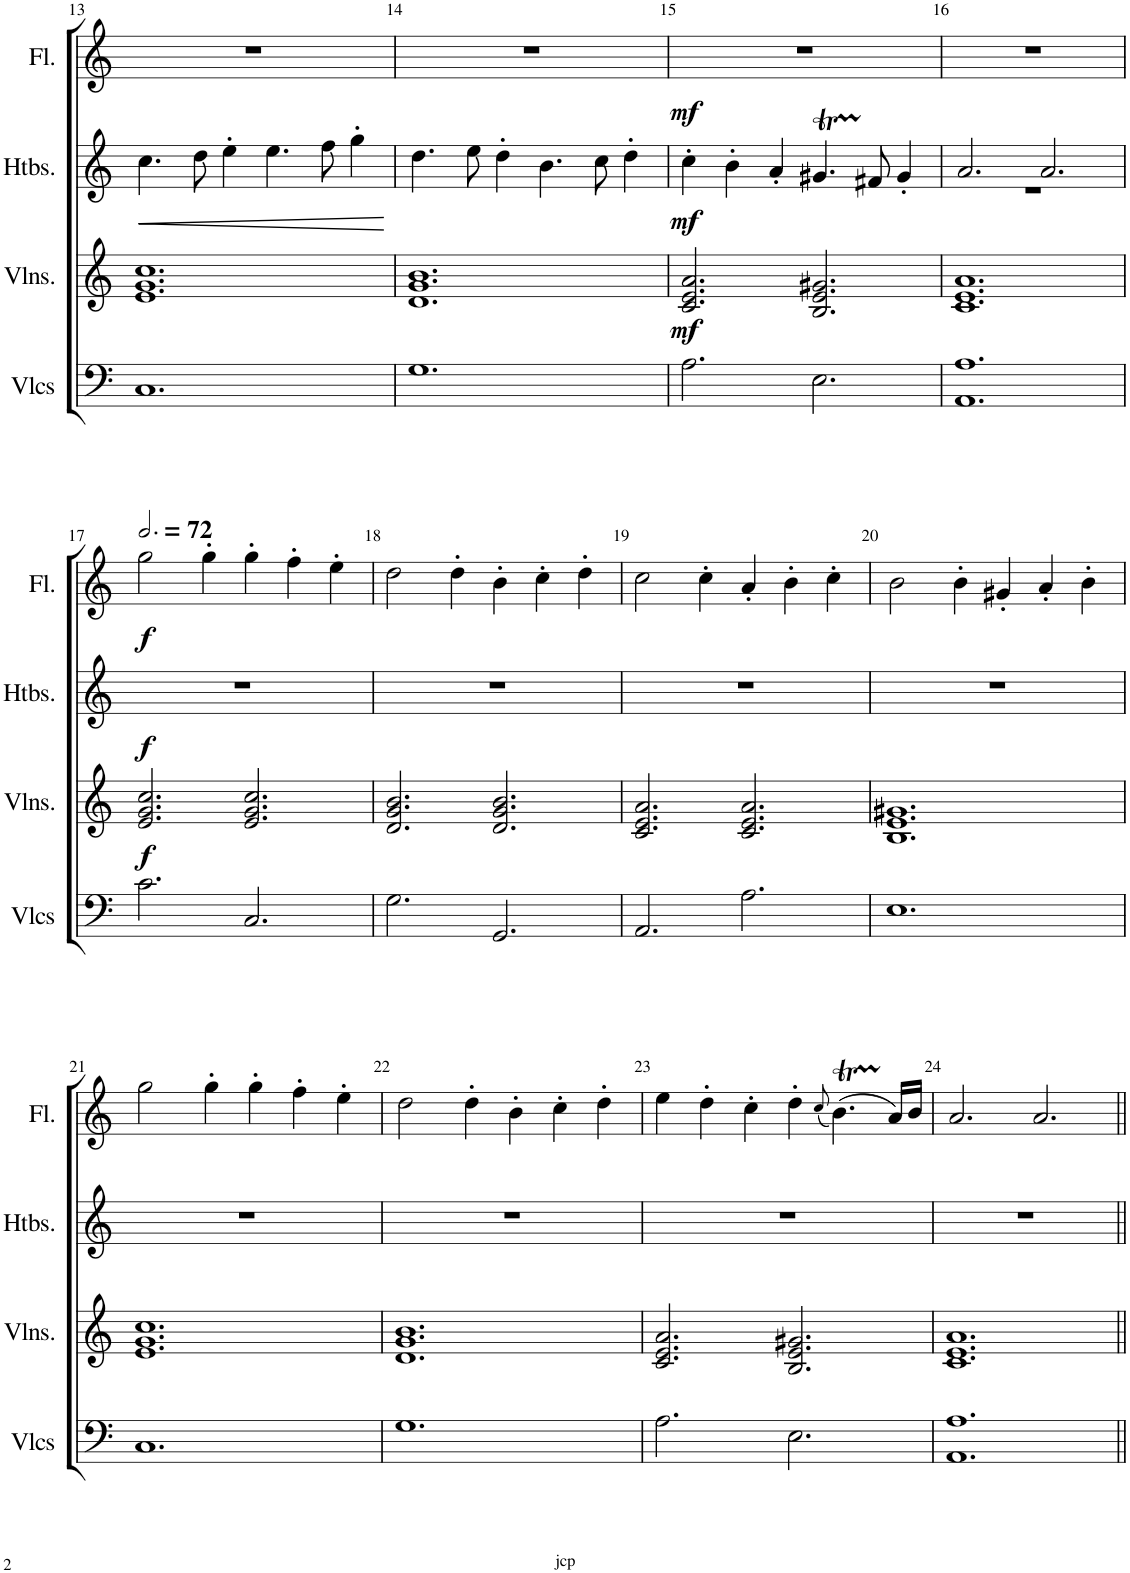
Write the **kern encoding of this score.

**kern	**kern	**dynam	**kern	**dynam	**kern	**dynam
*part4	*part3	*part3	*part2	*part2	*part1	*part1
*staff4	*staff3	*staff3	*staff2	*staff2	*staff1	*staff1
*I"Violoncelles	*I"Violons	*	*I"Hautbois	*	*I"Flûte	*
*I'Vlcs	*I'Vlns.	*	*I'Htbs.	*	*I'Fl.	*
!!LO:PB:g=z
*clefF4	*clefG2	*	*clefG2	*	*clefG2	*
*k[]	*k[]	*	*k[]	*	*k[]	*
*M6/4	*M6/4	*	*M6/4	*	*M6/4	*
=13	=13	=13	=13	=13	=13	=13
!	!	!	!	!LO:HP:b	!	!
1.C	1.e 1.g 1.cc	.	4.cc\	<	1.r	.
.	.	.	8dd\	.	.	.
.	.	.	4ee'\	.	.	.
.	.	.	4.ee\	.	.	.
.	.	.	8ff\	.	.	.
.	.	.	4gg'\	.	.	.
.	.	.	.	[	.	.
=14	=14	=14	=14	=14	=14	=14
1.G	1.d 1.g 1.b	.	4.dd\	.	1.r	.
.	.	.	8ee\	.	.	.
.	.	.	4dd'\	.	.	.
.	.	.	4.b\	.	.	.
.	.	.	8cc\	.	.	.
.	.	.	4dd'\	.	.	.
=15	=15	=15	=15	=15	=15	=15
!	!	!LO:DY:b	!	!LO:DY:b	!	!LO:DY:b
2.A\	2.c/ 2.e/ 2.a/	mf	4cc'\	mf	1.r	mf
.	.	.	4b'\	.	.	.
.	.	.	4a'/	.	.	.
2.E\	2.B/ 2.e/ 2.g#X/	.	4.g#Xt/	.	.	.
.	.	.	8f#X/	.	.	.
.	.	.	4g#'/	.	.	.
=16	=16	=16	=16	=16	=16	=16
*	*	*	*^	*	*	*
1.AA 1.A	1.c 1.e 1.a	.	2.a/	1.r	.	1.r	.
.	.	.	2.a/	.	.	.	.
*	*	*	*v	*v	*	*	*
!!LO:LB:g=z
=17	=17	=17	=17	=17	=17	=17
*	*	*	*	*	*MM216	*
!	!	!LO:DY:b	!	!LO:DY:b	!	!LO:DY:b
2.c\	2.e/ 2.g/ 2.cc/	f	1.r	f	2gg\	f
.	.	.	.	.	4gg'\	.
2.C/	2.e/ 2.g/ 2.cc/	.	.	.	4gg'\	.
.	.	.	.	.	4ff'\	.
.	.	.	.	.	4ee'\	.
=18	=18	=18	=18	=18	=18	=18
2.G\	2.d/ 2.g/ 2.b/	.	1.r	.	2dd\	.
.	.	.	.	.	4dd'\	.
2.GG/	2.d/ 2.g/ 2.b/	.	.	.	4b'\	.
.	.	.	.	.	4cc'\	.
.	.	.	.	.	4dd'\	.
=19	=19	=19	=19	=19	=19	=19
2.AA/	2.c/ 2.e/ 2.a/	.	1.r	.	2cc\	.
.	.	.	.	.	4cc'\	.
2.A\	2.c/ 2.e/ 2.a/	.	.	.	4a'/	.
.	.	.	.	.	4b'\	.
.	.	.	.	.	4cc'\	.
=20	=20	=20	=20	=20	=20	=20
1.E	1.B 1.e 1.g#X	.	1.r	.	2b\	.
.	.	.	.	.	4b'\	.
.	.	.	.	.	4g#X'/	.
.	.	.	.	.	4a'/	.
.	.	.	.	.	4b'\	.
!!LO:LB:g=z
=21	=21	=21	=21	=21	=21	=21
1.C	1.e 1.g 1.cc	.	1.r	.	2gg\	.
.	.	.	.	.	4gg'\	.
.	.	.	.	.	4gg'\	.
.	.	.	.	.	4ff'\	.
.	.	.	.	.	4ee'\	.
=22	=22	=22	=22	=22	=22	=22
1.G	1.d 1.g 1.b	.	1.r	.	2dd\	.
.	.	.	.	.	4dd'\	.
.	.	.	.	.	4b'\	.
.	.	.	.	.	4cc'\	.
.	.	.	.	.	4dd'\	.
=23	=23	=23	=23	=23	=23	=23
2.A\	2.c/ 2.e/ 2.a/	.	1.r	.	4ee\	.
.	.	.	.	.	4dd'\	.
.	.	.	.	.	4cc'\	.
2.E\	2.B/ 2.e/ 2.g#X/	.	.	.	4dd'\	.
.	.	.	.	.	(8qcc/	.
.	.	.	.	.	(4.bt\)	.
.	.	.	.	.	16a/LL)	.
.	.	.	.	.	16b/JJ	.
=24	=24	=24	=24	=24	=24	=24
1.AA 1.A	1.c 1.e 1.a	.	1.r	.	2.a/	.
.	.	.	.	.	2.a/	.
=||	=||	=||	=||	=||	=||	=||
*-	*-	*-	*-	*-	*-	*-
